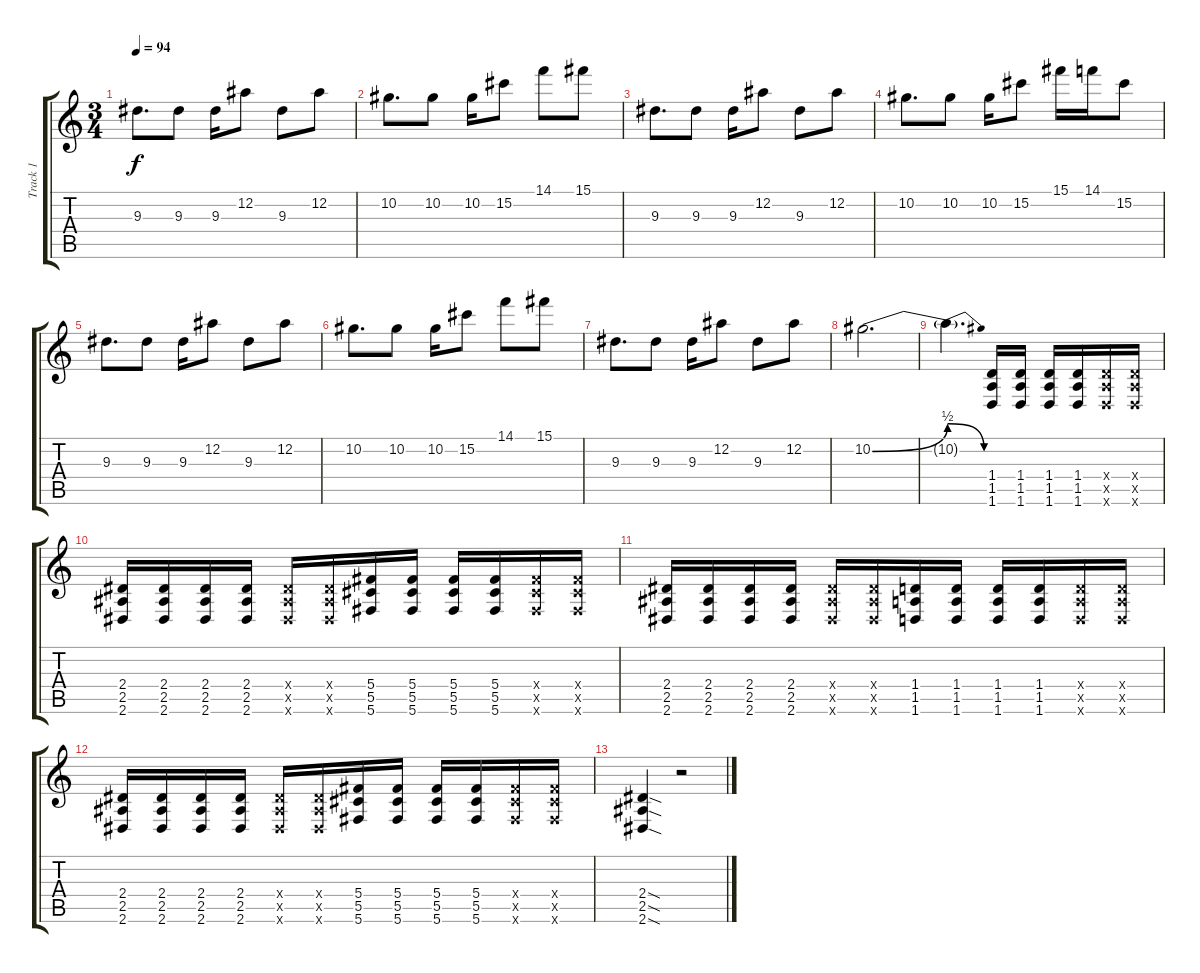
\track ("Track 1" "Track 1") {instrument distortionguitar}
\staff {score tabs}
\tuning (Eb4 Bb3 Gb3 Db3 Ab2 Db2) {hide}
\ts (3 4)
\tempo 94
\clef g2
\ks c
9.3.8{d dy f} 9.3.8 9.3.16 12.2.8 9.3.8 12.2.8 |
10.2.8{d} 10.2.8 10.2.16 15.2.8 14.1.8 15.1.8 |
9.3.8{d} 9.3.8 9.3.16 12.2.8 9.3.8 12.2.8 |
10.2.8{d} 10.2.8 10.2.16 15.2.8 15.1.16 14.1.16 15.2.8 |
9.3.8{d} 9.3.8 9.3.16 12.2.8 9.3.8 12.2.8 |
10.2.8{d} 10.2.8 10.2.16 15.2.8 14.1.8 15.1.8 |
9.3.8{d} 9.3.8 9.3.16 12.2.8 9.3.8 12.2.8 |
10.2{be (bend 0 0 60 2)}.2{d} |
10.2{be (release 0 2 60 0) t}.4{d volume 0} (1.4 1.5 1.6).16 (1.4 1.5 1.6).16 (1.4 1.5 1.6).16 (1.4 1.5 1.6).16 (1.4{x} 1.5{x} 1.6{x}).16 (1.4{x} 1.5{x} 1.6{x}).16 |
(2.4 2.5 2.6).16 (2.4 2.5 2.6).16 (2.4 2.5 2.6).16 (2.4 2.5 2.6).16 (2.4{x} 2.5{x} 2.6{x}).16 (2.4{x} 2.5{x} 2.6{x}).16 (5.4 5.5 5.6).16 (5.4 5.5 5.6).16 (5.4 5.5 5.6).16 (5.4 5.5 5.6).16 (5.4{x} 5.5{x} 5.6{x}).16 (5.4{x} 5.5{x} 5.6{x}).16 |
(2.4 2.5 2.6).16 (2.4 2.5 2.6).16 (2.4 2.5 2.6).16 (2.4 2.5 2.6).16 (2.4{x} 2.5{x} 2.6{x}).16 (2.4{x} 2.5{x} 2.6{x}).16 (1.4 1.5 1.6).16 (1.4 1.5 1.6).16 (1.4 1.5 1.6).16 (1.4 1.5 1.6).16 (1.4{x} 1.5{x} 1.6{x}).16 (1.4{x} 1.5{x} 1.6{x}).16 |
(2.4 2.5 2.6).16 (2.4 2.5 2.6).16 (2.4 2.5 2.6).16 (2.4 2.5 2.6).16 (2.4{x} 2.5{x} 2.6{x}).16 (2.4{x} 2.5{x} 2.6{x}).16 (5.4 5.5 5.6).16 (5.4 5.5 5.6).16 (5.4 5.5 5.6).16 (5.4 5.5 5.6).16 (5.4{x} 5.5{x} 5.6{x}).16 (5.4{x} 5.5{x} 5.6{x}).16 |
(2.4{sod} 2.5{sod} 2.6{sod}).4 r.2
